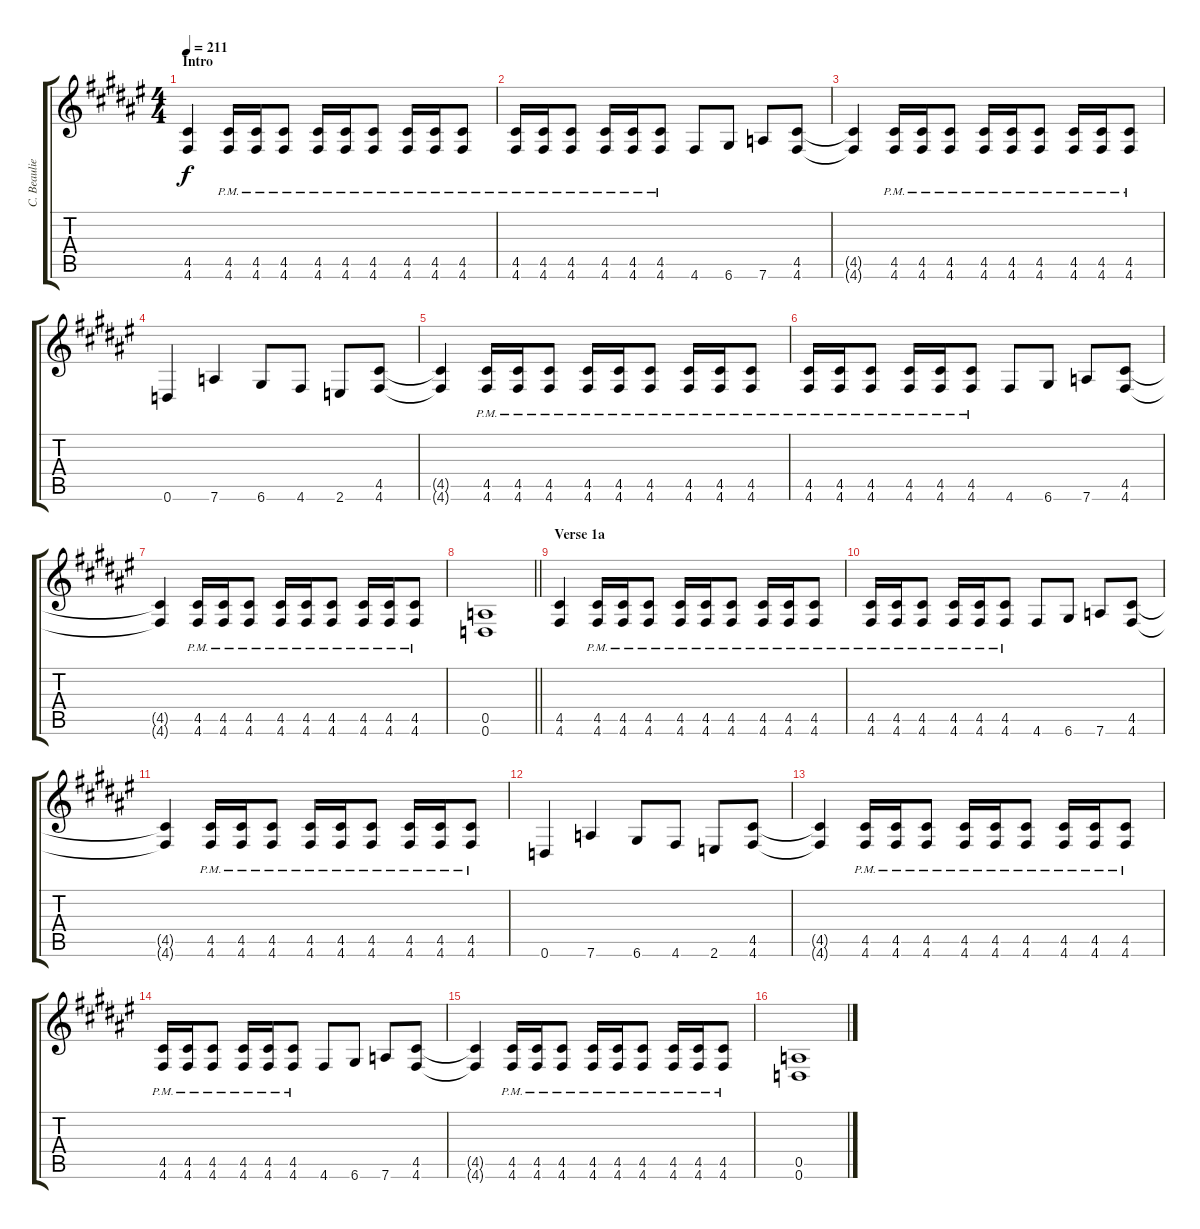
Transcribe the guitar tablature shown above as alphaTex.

\track ("C. Beaulieu" "C. Beaulie") {instrument overdrivenguitar}
\staff {score tabs}
\tuning (E4 B3 G3 D3 A2 D2) {hide}
\ts (4 4)
\section ("" "Intro")
\tempo 211
\clef g2
\ks d#minor
(4.5 4.6).4{dy f instrument overdrivenguitar} (4.5{pm} 4.6{pm}).16 (4.5{pm} 4.6{pm}).16 (4.5{pm} 4.6{pm}).8 (4.5{pm} 4.6{pm}).16 (4.5{pm} 4.6{pm}).16 (4.5{pm} 4.6{pm}).8 (4.5{pm} 4.6{pm}).16 (4.5{pm} 4.6{pm}).16 (4.5{pm} 4.6{pm}).8 |
(4.5{pm} 4.6{pm}).16 (4.5{pm} 4.6{pm}).16 (4.5{pm} 4.6{pm}).8 (4.5{pm} 4.6{pm}).16 (4.5{pm} 4.6{pm}).16 (4.5{pm} 4.6{pm}).8 4.6.8 6.6.8 7.6.8 (4.5 4.6).8 |
(4.5{t} 4.6{t}).4 (4.5{pm} 4.6{pm}).16 (4.5{pm} 4.6{pm}).16 (4.5{pm} 4.6{pm}).8 (4.5{pm} 4.6{pm}).16 (4.5{pm} 4.6{pm}).16 (4.5{pm} 4.6{pm}).8 (4.5{pm} 4.6{pm}).16 (4.5{pm} 4.6{pm}).16 (4.5{pm} 4.6{pm}).8 |
0.6.4 7.6.4 6.6.8 4.6.8 2.6.8 (4.5 4.6).8 |
(4.5{t} 4.6{t}).4 (4.5{pm} 4.6{pm}).16 (4.5{pm} 4.6{pm}).16 (4.5{pm} 4.6{pm}).8 (4.5{pm} 4.6{pm}).16 (4.5{pm} 4.6{pm}).16 (4.5{pm} 4.6{pm}).8 (4.5{pm} 4.6{pm}).16 (4.5{pm} 4.6{pm}).16 (4.5{pm} 4.6{pm}).8 |
(4.5{pm} 4.6{pm}).16 (4.5{pm} 4.6{pm}).16 (4.5{pm} 4.6{pm}).8 (4.5{pm} 4.6{pm}).16 (4.5{pm} 4.6{pm}).16 (4.5{pm} 4.6{pm}).8 4.6.8 6.6.8 7.6.8 (4.5 4.6).8 |
(4.5{t} 4.6{t}).4 (4.5{pm} 4.6{pm}).16 (4.5{pm} 4.6{pm}).16 (4.5{pm} 4.6{pm}).8 (4.5{pm} 4.6{pm}).16 (4.5{pm} 4.6{pm}).16 (4.5{pm} 4.6{pm}).8 (4.5{pm} 4.6{pm}).16 (4.5{pm} 4.6{pm}).16 (4.5{pm} 4.6{pm}).8 |
\barLineRight lightlight
(0.5 0.6).1 |
\section ("" "Verse 1a")
(4.5 4.6).4 (4.5{pm} 4.6{pm}).16 (4.5{pm} 4.6{pm}).16 (4.5{pm} 4.6{pm}).8 (4.5{pm} 4.6{pm}).16 (4.5{pm} 4.6{pm}).16 (4.5{pm} 4.6{pm}).8 (4.5{pm} 4.6{pm}).16 (4.5{pm} 4.6{pm}).16 (4.5{pm} 4.6{pm}).8 |
(4.5{pm} 4.6{pm}).16 (4.5{pm} 4.6{pm}).16 (4.5{pm} 4.6{pm}).8 (4.5{pm} 4.6{pm}).16 (4.5{pm} 4.6{pm}).16 (4.5{pm} 4.6{pm}).8 4.6.8 6.6.8 7.6.8 (4.5 4.6).8 |
(4.5{t} 4.6{t}).4 (4.5{pm} 4.6{pm}).16 (4.5{pm} 4.6{pm}).16 (4.5{pm} 4.6{pm}).8 (4.5{pm} 4.6{pm}).16 (4.5{pm} 4.6{pm}).16 (4.5{pm} 4.6{pm}).8 (4.5{pm} 4.6{pm}).16 (4.5{pm} 4.6{pm}).16 (4.5{pm} 4.6{pm}).8 |
0.6.4 7.6.4 6.6.8 4.6.8 2.6.8 (4.5 4.6).8 |
(4.5{t} 4.6{t}).4 (4.5{pm} 4.6{pm}).16 (4.5{pm} 4.6{pm}).16 (4.5{pm} 4.6{pm}).8 (4.5{pm} 4.6{pm}).16 (4.5{pm} 4.6{pm}).16 (4.5{pm} 4.6{pm}).8 (4.5{pm} 4.6{pm}).16 (4.5{pm} 4.6{pm}).16 (4.5{pm} 4.6{pm}).8 |
(4.5{pm} 4.6{pm}).16 (4.5{pm} 4.6{pm}).16 (4.5{pm} 4.6{pm}).8 (4.5{pm} 4.6{pm}).16 (4.5{pm} 4.6{pm}).16 (4.5{pm} 4.6{pm}).8 4.6.8 6.6.8 7.6.8 (4.5 4.6).8 |
(4.5{t} 4.6{t}).4 (4.5{pm} 4.6{pm}).16 (4.5{pm} 4.6{pm}).16 (4.5{pm} 4.6{pm}).8 (4.5{pm} 4.6{pm}).16 (4.5{pm} 4.6{pm}).16 (4.5{pm} 4.6{pm}).8 (4.5{pm} 4.6{pm}).16 (4.5{pm} 4.6{pm}).16 (4.5{pm} 4.6{pm}).8 |
(0.5 0.6).1
